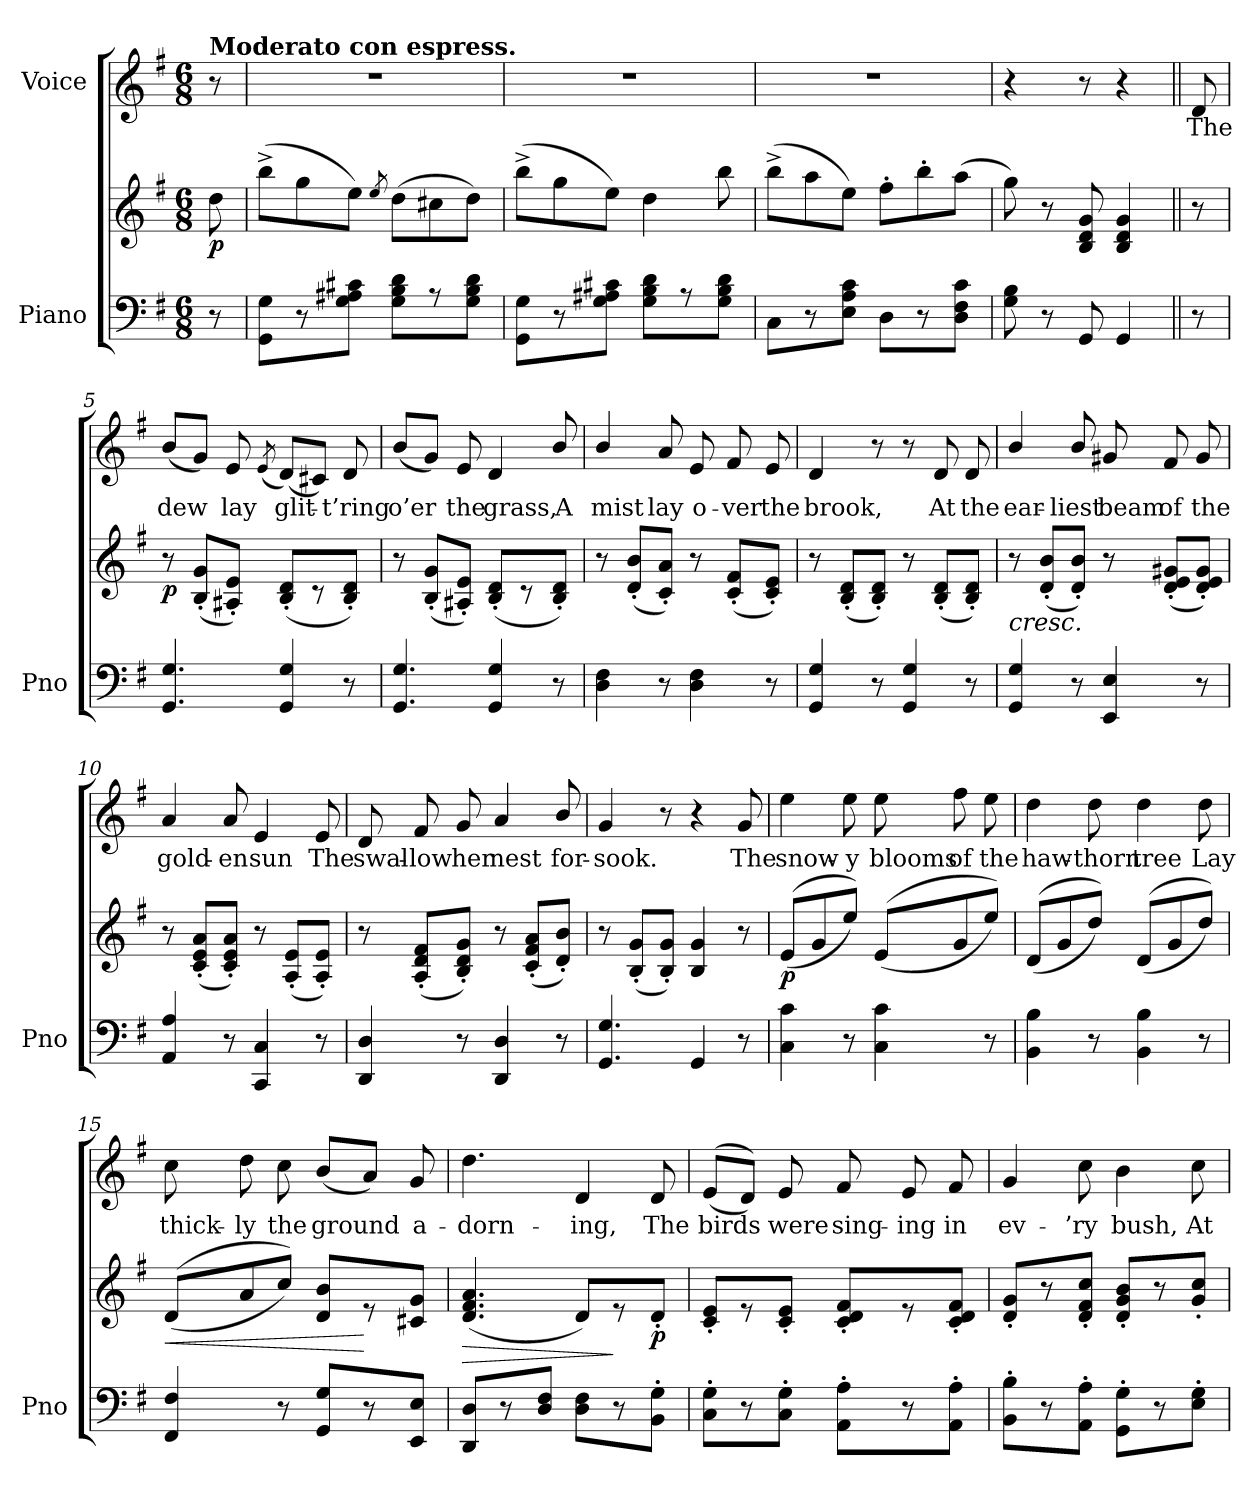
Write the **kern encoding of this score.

**kern	**kern	**dynam	**kern	**text
*part2	*part2	*part2	*part1	*part1
*staff3	*staff2	*staff2/3	*staff1	*staff1
*I"Piano	*	*	*I"Voice	*
*I'Pno	*	*	*	*
*clefF4	*clefG2	*	*clefG2	*
*k[f#]	*k[f#]	*	*k[f#]	*
*M6/8	*M6/8	*	*M6/8	*
=	=	=	=	=
!	!	!	!LO:TX:a:B:t=Moderato con espress.	!
!	!	!LO:DY:b	!	!
8r	8dd\	p	8r	.
=1	=1	=1	=1	=1
8GG\ 8G\L	(>8bb^\L	.	2.r	.
8r	8gg\	.	.	.
8G\ 8A#X\ 8c#X\J	8ee\J)	.	.	.
.	8qee/	.	.	.
8G\ 8B\ 8d\L	(>8dd\L	.	.	.
8r	8cc#X\	.	.	.
8G\ 8B\ 8d\J	8dd\J)	.	.	.
=2	=2	=2	=2	=2
8GG\ 8G\L	(>8bb^\L	.	2.r	.
8r	8gg\	.	.	.
8G\ 8A#X\ 8c#X\J	8ee\J)	.	.	.
8G\ 8B\ 8d\L	4dd\	.	.	.
8r	.	.	.	.
8G\ 8B\ 8d\J	8bb\	.	.	.
=3	=3	=3	=3	=3
8C\L	(>8bb^\L	.	2.r	.
8r	8aa\	.	.	.
8E\ 8A\ 8c\J	8ee\J)	.	.	.
8D\L	8ff#'\L	.	.	.
8r	8bb'\	.	.	.
8D\ 8F#\ 8c\J	(>8aa\J	.	.	.
=4	=4	=4	=4	=4
8G\ 8B\	8gg\)	.	4r	.
8r	8r	.	.	.
8GG/	8B/ 8d/ 8g/	.	8r	.
4GG/	4B/ 4d/ 4g/	.	4r	.
=4X1||	=4X1||	=4X1||	=4X1||	=4X1||
!	!	!	!	!LO:LY:b
8r	8r	.	8d/	The
=5	=5	=5	=5	=5
!	!	!LO:DY:b	!	!LO:LY:b
4.GG/ 4.G/	8r	p	(<8b/L	dew
.	(<8B/' 8g/'L	.	8g/J)	.
!	!	!	!	!LO:LY:b
.	8A#X/' 8e/'J)	.	8e/	lay
.	.	.	(<8qe/	.
!	!	!	!	!LO:LY:b
4GG/ 4G/	(<8B/' 8d/'L	.	(<8d/L)	glit-
.	8r	.	8c#X/J)	.
!	!	!	!	!LO:LY:b
8r	8B/' 8d/'J)	.	8d/	-t’ring
!!LO:LB:g=z
=6	=6	=6	=6	=6
!	!	!	!	!LO:LY:b
4.GG/ 4.G/	8r	.	(<8b/L	o’er
.	(<8B/' 8g/'L	.	8g/J)	.
!	!	!	!	!LO:LY:b
.	8A#X/' 8e/'J)	.	8e/	the
!	!	!	!	!LO:LY:b
4GG/ 4G/	(<8B/' 8d/'L	.	4d/	grass,
.	8r	.	.	.
!	!	!	!	!LO:LY:b
8r	8B/' 8d/'J)	.	8b/	A
=7	=7	=7	=7	=7
!	!	!	!	!LO:LY:b
4D\ 4F#\	8r	.	4b/	mist
.	(<8d/' 8b/'L	.	.	.
!	!	!	!	!LO:LY:b
8r	8c/' 8a/'J)	.	8a/	lay
!	!	!	!	!LO:LY:b
4D\ 4F#\	8r	.	8e/	o-
!	!	!	!	!LO:LY:b
.	(<8c/' 8f#/'L	.	8f#/	-ver
!	!	!	!	!LO:LY:b
8r	8c/' 8e/'J)	.	8e/	the
=8	=8	=8	=8	=8
!	!	!	!	!LO:LY:b
4GG/ 4G/	8r	.	4d/	brook,
.	(<8B/' 8d/'L	.	.	.
8r	8B/' 8d/'J)	.	8r	.
4GG/ 4G/	8r	.	8r	.
!	!	!	!	!LO:LY:b
.	(<8B/' 8d/'L	.	8d/	At
!	!	!	!	!LO:LY:b
8r	8B/' 8d/'J)	.	8d/	the
=9	=9	=9	=9	=9
!	!LO:TX:b:i:t=cresc.	!	!	!
!	!	!	!	!LO:LY:b
4GG/ 4G/	8r	.	4b/	ear-
.	(<8d/' 8b/'L	.	.	.
!	!	!	!	!LO:LY:b
8r	8d/' 8b/'J)	.	8b/	-liest
!	!	!	!	!LO:LY:b
4EE/ 4E/	8r	.	8g#X/	beam
!	!	!	!	!LO:LY:b
.	(<8d/' 8e/' 8g#X/'L	.	8f#/	of
!	!	!	!	!LO:LY:b
8r	8d/' 8e/' 8g#/'J)	.	8g#/	the
=10	=10	=10	=10	=10
!	!	!	!	!LO:LY:b
4AA/ 4A/	8r	.	4a/	gold-
.	(<8c/' 8e/' 8a/'L	.	.	.
!	!	!	!	!LO:LY:b
8r	8c/' 8e/' 8a/'J)	.	8a/	-en
!	!	!	!	!LO:LY:b
4CC/ 4C/	8r	.	4e/	sun
.	(<8A/' 8e/'L	.	.	.
!	!	!	!	!LO:LY:b
8r	8A/' 8e/'J)	.	8e/	The
!!LO:LB:g=z
=11	=11	=11	=11	=11
!	!	!	!	!LO:LY:b
4DD/ 4D/	8r	.	8d/	swal-
!	!	!	!	!LO:LY:b
.	(<8A/' 8d/' 8f#/'L	.	8f#/	-low
!	!	!	!	!LO:LY:b
8r	8B/' 8d/' 8g/'J)	.	8g/	her
!	!	!	!	!LO:LY:b
4DD/ 4D/	8r	.	4a/	nest
.	(<8c/' 8f#/' 8a/'L	.	.	.
!	!	!	!	!LO:LY:b
8r	8d/' 8b/'J)	.	8b/	for-
=12	=12	=12	=12	=12
!	!	!	!	!LO:LY:b
4.GG/ 4.G/	8r	.	4g/	-sook.
.	(<8B/' 8g/'L	.	.	.
.	8B/' 8g/'J)	.	8r	.
4GG/	4B/ 4g/	.	4r	.
!	!	!	!	!LO:LY:b
8r	8r	.	8g/	The
=13	=13	=13	=13	=13
!	!	!LO:DY:b	!	!LO:LY:b
4C\ 4c\	(<(<8e/L	p	4ee\	snow-
.	8g/	.	.	.
!	!	!	!	!LO:LY:b
8r	8ee/J))	.	8ee\	-y
!	!	!	!	!LO:LY:b
4C\ 4c\	(<(<8e/L	.	8ee\	blooms
!	!	!	!	!LO:LY:b
.	8g/	.	8ff#\	of
!	!	!	!	!LO:LY:b
8r	8ee/J))	.	8ee\	the
=14	=14	=14	=14	=14
!	!	!	!	!LO:LY:b
4BB\ 4B\	(<(<8d/L	.	4dd\	haw-
.	8g/	.	.	.
!	!	!	!	!LO:LY:b
8r	8dd/J))	.	8dd\	-thorn
!	!	!	!	!LO:LY:b
4BB\ 4B\	(<(<8d/L	.	4dd\	tree
.	8g/	.	.	.
!	!	!	!	!LO:LY:b
8r	8dd/J))	.	8dd\	Lay
=15	=15	=15	=15	=15
!	!	!LO:HP:b	!	!LO:LY:b
4FF#/ 4F#/	(<(<8d/L	<	8cc\	thick-
!	!	!	!	!LO:LY:b
.	8a/	.	8dd\	-ly
!	!	!	!	!LO:LY:b
8r	8cc/J))	.	8cc\	the
!	!	!	!	!LO:LY:b
8GG/ 8G/L	8d/ 8b/L	.	(<8b/L	ground
8r	8r	[	8a/J)	.
!	!	!	!	!LO:LY:b
8EE/ 8E/J	8c#X/ 8g/J	.	8g/	a-
!!LO:LB:g=z
=16	=16	=16	=16	=16
!	!	!LO:HP:b	!	!LO:LY:b
8DD/ 8D/L	(>4.d/ 4.f#/ 4.a/	>	4.dd\	-dorn-
8r	.	.	.	.
8D/ 8F#/J	.	.	.	.
!	!	!	!	!LO:LY:b
8D\ 8F#\L	8d/L)	.	4d/	-ing,
8r	8r	]	.	.
!	!	!LO:DY:b	!	!LO:LY:b
8BB\' 8G\'J	8d'/J	p	8d/	The
=17	=17	=17	=17	=17
!	!	!	!	!LO:LY:b
8C\' 8G\'L	8c/' 8e/'L	.	(<(<8e/L	birds
8r	8r	.	8d/J))	.
!	!	!	!	!LO:LY:b
8C\' 8G\'J	8c/' 8e/'J	.	8e/	were
!	!	!	!	!LO:LY:b
8AA\' 8A\'L	8c/' 8d/' 8f#/'L	.	8f#/	sing-
!	!	!	!	!LO:LY:b
8r	8r	.	8e/	-ing
!	!	!	!	!LO:LY:b
8AA\' 8A\'J	8c/' 8d/' 8f#/'J	.	8f#/	in
=18	=18	=18	=18	=18
!	!	!	!	!LO:LY:b
8BB\' 8B\'L	8d/' 8g/'L	.	4g/	ev-
8r	8r	.	.	.
!	!	!	!	!LO:LY:b
8AA\' 8A\'J	8d/' 8f#/' 8cc/'J	.	8cc\	-’ry
!	!	!	!	!LO:LY:b
8GG\' 8G\'L	8d/' 8g/' 8b/'L	.	4b\	bush,
8r	8r	.	.	.
!	!	!	!	!LO:LY:b
8E\' 8G\'J	8g/' 8cc/'J	.	8cc\	At
=	=	=	=	=
*-	*-	*-	*-	*-
